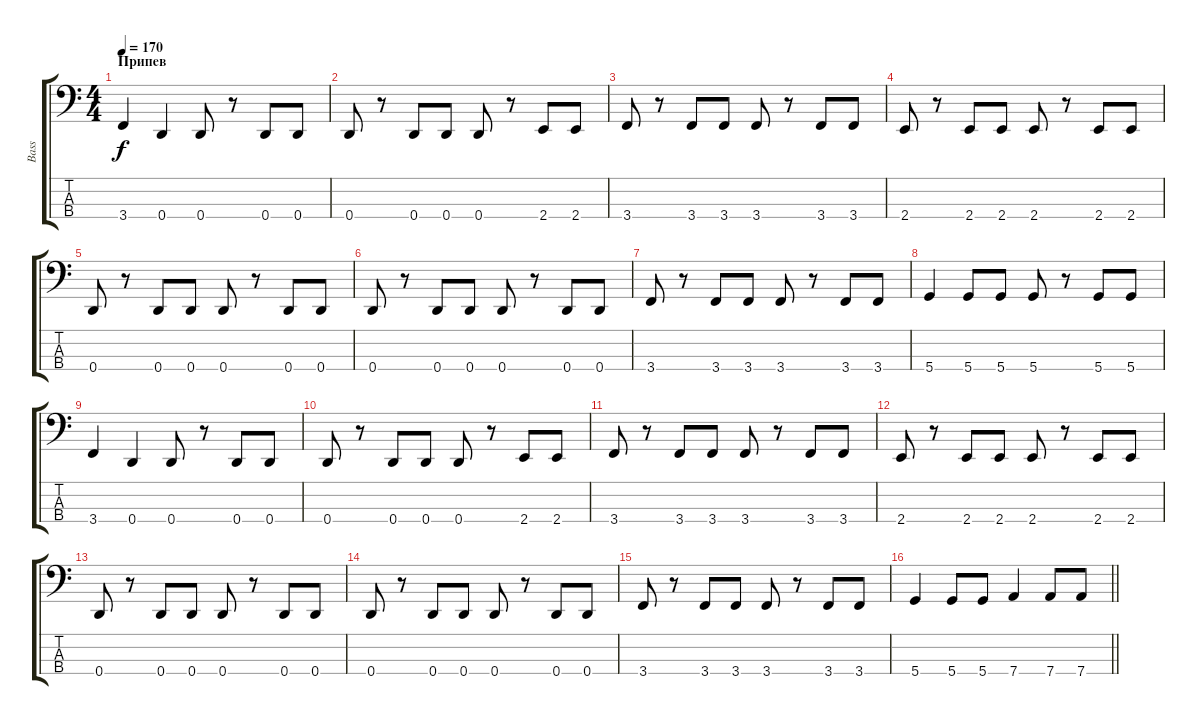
\track ("Bass" "Bass") {instrument electricbassfinger}
\staff {score tabs}
\tuning (F2 C2 G1 D1) {hide}
\ts (4 4)
\section ("" "Припев")
\tempo 170
\clef f4
\ks c
3.4.4{dy f} 0.4.4 0.4.8 r.8 0.4.8 0.4.8 |
0.4.8 r.8 0.4.8 0.4.8 0.4.8 r.8 2.4.8 2.4.8 |
3.4.8 r.8 3.4.8 3.4.8 3.4.8 r.8 3.4.8 3.4.8 |
2.4.8 r.8 2.4.8 2.4.8 2.4.8 r.8 2.4.8 2.4.8 |
0.4.8 r.8 0.4.8 0.4.8 0.4.8 r.8 0.4.8 0.4.8 |
0.4.8 r.8 0.4.8 0.4.8 0.4.8 r.8 0.4.8 0.4.8 |
3.4.8 r.8 3.4.8 3.4.8 3.4.8 r.8 3.4.8 3.4.8 |
5.4.4 5.4.8 5.4.8 5.4.8 r.8 5.4.8 5.4.8 |
3.4.4 0.4.4 0.4.8 r.8 0.4.8 0.4.8 |
0.4.8 r.8 0.4.8 0.4.8 0.4.8 r.8 2.4.8 2.4.8 |
3.4.8 r.8 3.4.8 3.4.8 3.4.8 r.8 3.4.8 3.4.8 |
2.4.8 r.8 2.4.8 2.4.8 2.4.8 r.8 2.4.8 2.4.8 |
0.4.8 r.8 0.4.8 0.4.8 0.4.8 r.8 0.4.8 0.4.8 |
0.4.8 r.8 0.4.8 0.4.8 0.4.8 r.8 0.4.8 0.4.8 |
3.4.8 r.8 3.4.8 3.4.8 3.4.8 r.8 3.4.8 3.4.8 |
\barLineRight lightlight
5.4.4 5.4.8 5.4.8 7.4.4 7.4.8 7.4.8
